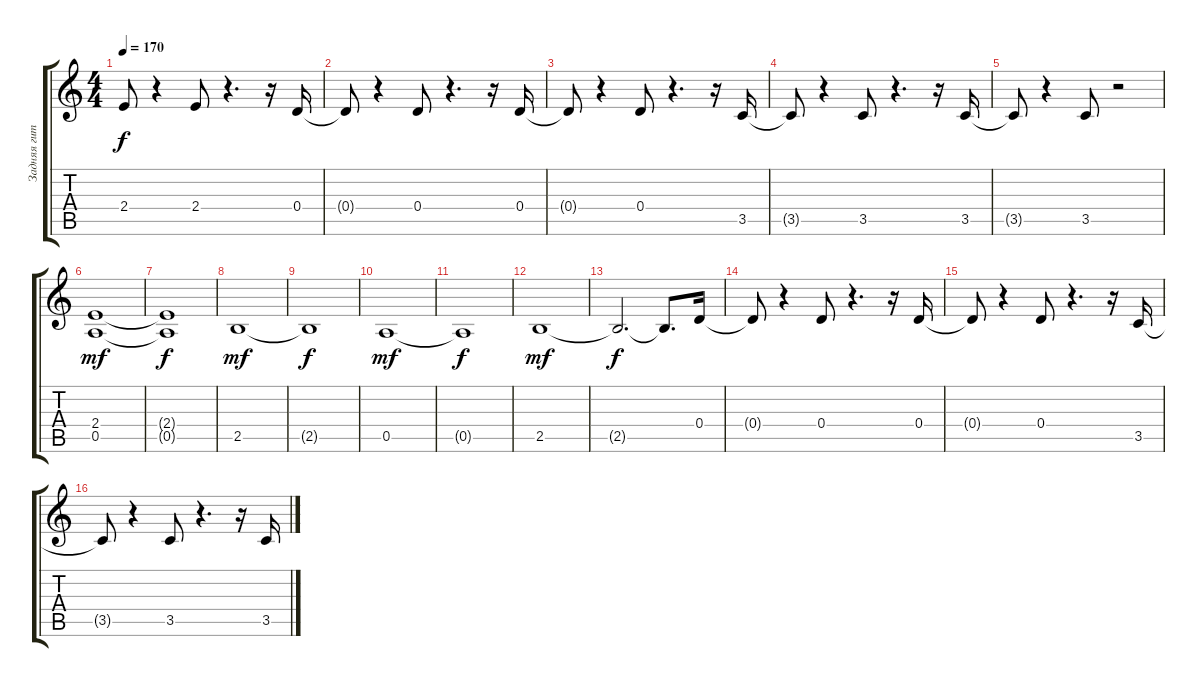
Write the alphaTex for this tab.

\track ("Задняя гитара" "Задняя гит") {instrument distortionguitar}
\staff {score tabs}
\tuning (E4 B3 G3 D3 A2 E2) {hide}
\ts (4 4)
\tempo 170
\clef g2
\ks c
2.4{t}.8{dy f} r.4 2.4.8 r.4{d} r.16 0.4.16 |
0.4{t}.8 r.4 0.4.8 r.4{d} r.16 0.4.16 |
0.4{t}.8 r.4 0.4.8 r.4{d} r.16 3.5.16 |
3.5{t}.8 r.4 3.5.8 r.4{d} r.16 3.5.16 |
3.5{t}.8 r.4 3.5.8 r.2 |
(2.4 0.5).1{dy mf} |
(2.4{t} 0.5{t}).1{dy f} |
2.5.1{dy mf} |
2.5{t}.1{dy f} |
0.5.1{dy mf} |
0.5{t}.1{dy f} |
2.5.1{dy mf} |
2.5{t}.2{d dy f} 2.5{t}.8{d} 0.4.16 |
0.4{t}.8 r.4 0.4.8 r.4{d} r.16 0.4.16 |
0.4{t}.8 r.4 0.4.8 r.4{d} r.16 3.5.16 |
3.5{t}.8 r.4 3.5.8 r.4{d} r.16 3.5.16
